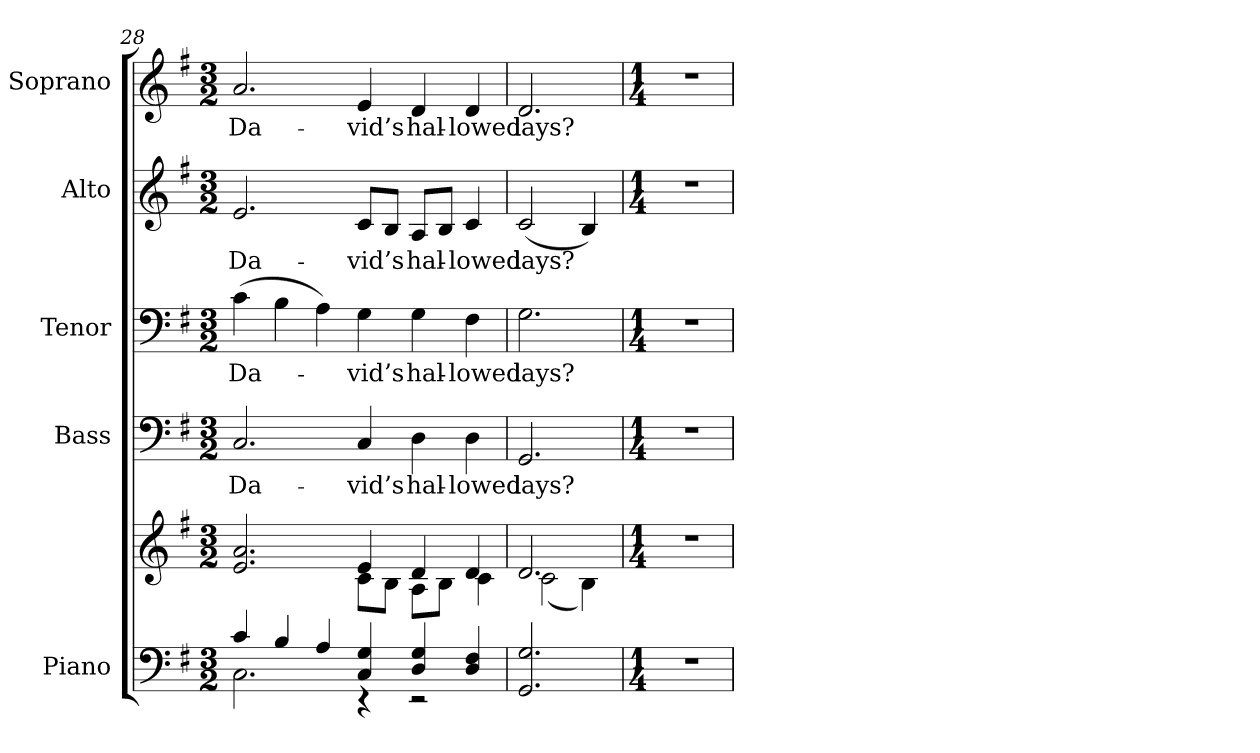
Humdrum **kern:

**kern	**kern	**kern	**text	**kern	**text	**kern	**text	**kern	**text
*part5	*part5	*part4	*part4	*part3	*part3	*part2	*part2	*part1	*part1
*staff6	*staff5	*staff4	*staff4	*staff3	*staff3	*staff2	*staff2	*staff1	*staff1
*I"Piano	*	*I"Bass	*	*I"Tenor	*	*I"Alto	*	*I"Soprano	*
*I'Pno.	*	*I'B.	*	*I'T.	*	*I'A.	*	*I'S.	*
*clefF4	*clefG2	*clefF4	*	*clefF4	*	*clefG2	*	*clefG2	*
*k[f#]	*k[f#]	*k[f#]	*	*k[f#]	*	*k[f#]	*	*k[f#]	*
*G:	*G:	*G:	*	*G:	*	*G:	*	*G:	*
*M3/2	*M3/2	*M3/2	*	*M3/2	*	*M3/2	*	*M3/2	*
=28	=28	=28	=28	=28	=28	=28	=28	=28	=28
*^	*^	*	*	*	*	*	*	*	*
!	!	!	!	!	!LO:LY:b:color=#000000	!	!	!	!	!	!
!	!	!	!	!	!	!	!LO:LY:b:color=#000000	!	!	!	!
!	!	!	!	!	!	!	!	!	!LO:LY:b:color=#000000	!	!
!	!	!	!	!	!	!	!	!	!	!	!LO:LY:b:color=#000000
4ci/	2.Ci\	2.ei/ 2.ai	2ryy	2.Ci/	Da-	(4ci\	Da-	2.ei/	Da-	2.ai/	Da-
4Bi/	.	.	.	.	.	4Bi\	.	.	.	.	.
4Ai/	.	.	4ryy	.	.	4Ai\)	.	.	.	.	.
!	!	!	!	!	!LO:LY:b:color=#000000	!	!	!	!	!	!
!	!	!	!	!	!	!	!LO:LY:b:color=#000000	!	!	!	!
!	!	!	!	!	!	!	!	!	!LO:LY:b:color=#000000	!	!
!	!	!	!	!	!	!	!	!	!	!	!LO:LY:b:color=#000000
4Ci/ 4Gi	4r	4ei/	8ci\L	4Ci/	-vid’s	4Gi\	-vid’s	8ci/L	-vid’s	4ei/	-vid’s
.	.	.	8Bi\J	.	.	.	.	8Bi/J	.	.	.
!	!	!	!	!	!LO:LY:b:color=#000000	!	!	!	!	!	!
!	!	!	!	!	!	!	!LO:LY:b:color=#000000	!	!	!	!
!	!	!	!	!	!	!	!	!	!LO:LY:b:color=#000000	!	!
!	!	!	!	!	!	!	!	!	!	!	!LO:LY:b:color=#000000
4Di/ 4Gi	2r	4di/	8Ai\L	4Di\	hal-	4Gi\	hal-	8Ai/L	hal-	4di/	hal-
.	.	.	8Bi\J	.	.	.	.	8Bi/J	.	.	.
!	!	!	!	!	!LO:LY:b:color=#000000	!	!	!	!	!	!
!	!	!	!	!	!	!	!LO:LY:b:color=#000000	!	!	!	!
!	!	!	!	!	!	!	!	!	!LO:LY:b:color=#000000	!	!
!	!	!	!	!	!	!	!	!	!	!	!LO:LY:b:color=#000000
4Di/ 4F#i	.	4di/	4ci\	4Di\	-lowed	4F#i\	-lowed	4ci/	-lowed	4di/	-lowed
*v	*v	*	*	*	*	*	*	*	*	*	*
!!LO:PB:g=z
=29	=29	=29	=29	=29	=29	=29	=29	=29	=29	=29
!	!	!	!	!LO:LY:b:color=#000000	!	!	!	!	!	!
!	!	!	!	!	!	!LO:LY:b:color=#000000	!	!	!	!
!	!	!	!	!	!	!	!	!LO:LY:b:color=#000000	!	!
!	!	!	!	!	!	!	!	!	!	!LO:LY:b:color=#000000
2.GGi/ 2.Gi	2.di/	(2ci\	2.GGi/	lays?	2.Gi\	lays?	(2ci/	lays?	2.di/	lays?
.	.	4Bi\)	.	.	.	.	4Bi/)	.	.	.
*	*v	*v	*	*	*	*	*	*	*	*
=30	=30	=30	=30	=30	=30	=30	=30	=30	=30
*M1/4	*M1/4	*M1/4	*	*M1/4	*	*M1/4	*	*M1/4	*
*	*^	*	*	*	*	*	*	*	*
!LO:N:vis=1	!LO:N:vis=1	!	!LO:N:vis=1	!	!LO:N:vis=1	!	!LO:N:vis=1	!	!LO:N:vis=1	!
*	*v	*v	*	*	*	*	*	*	*	*
4r	4r	4r	.	4r	.	4r	.	4r	.
=	=	=	=	=	=	=	=	=	=
*-	*-	*-	*-	*-	*-	*-	*-	*-	*-
